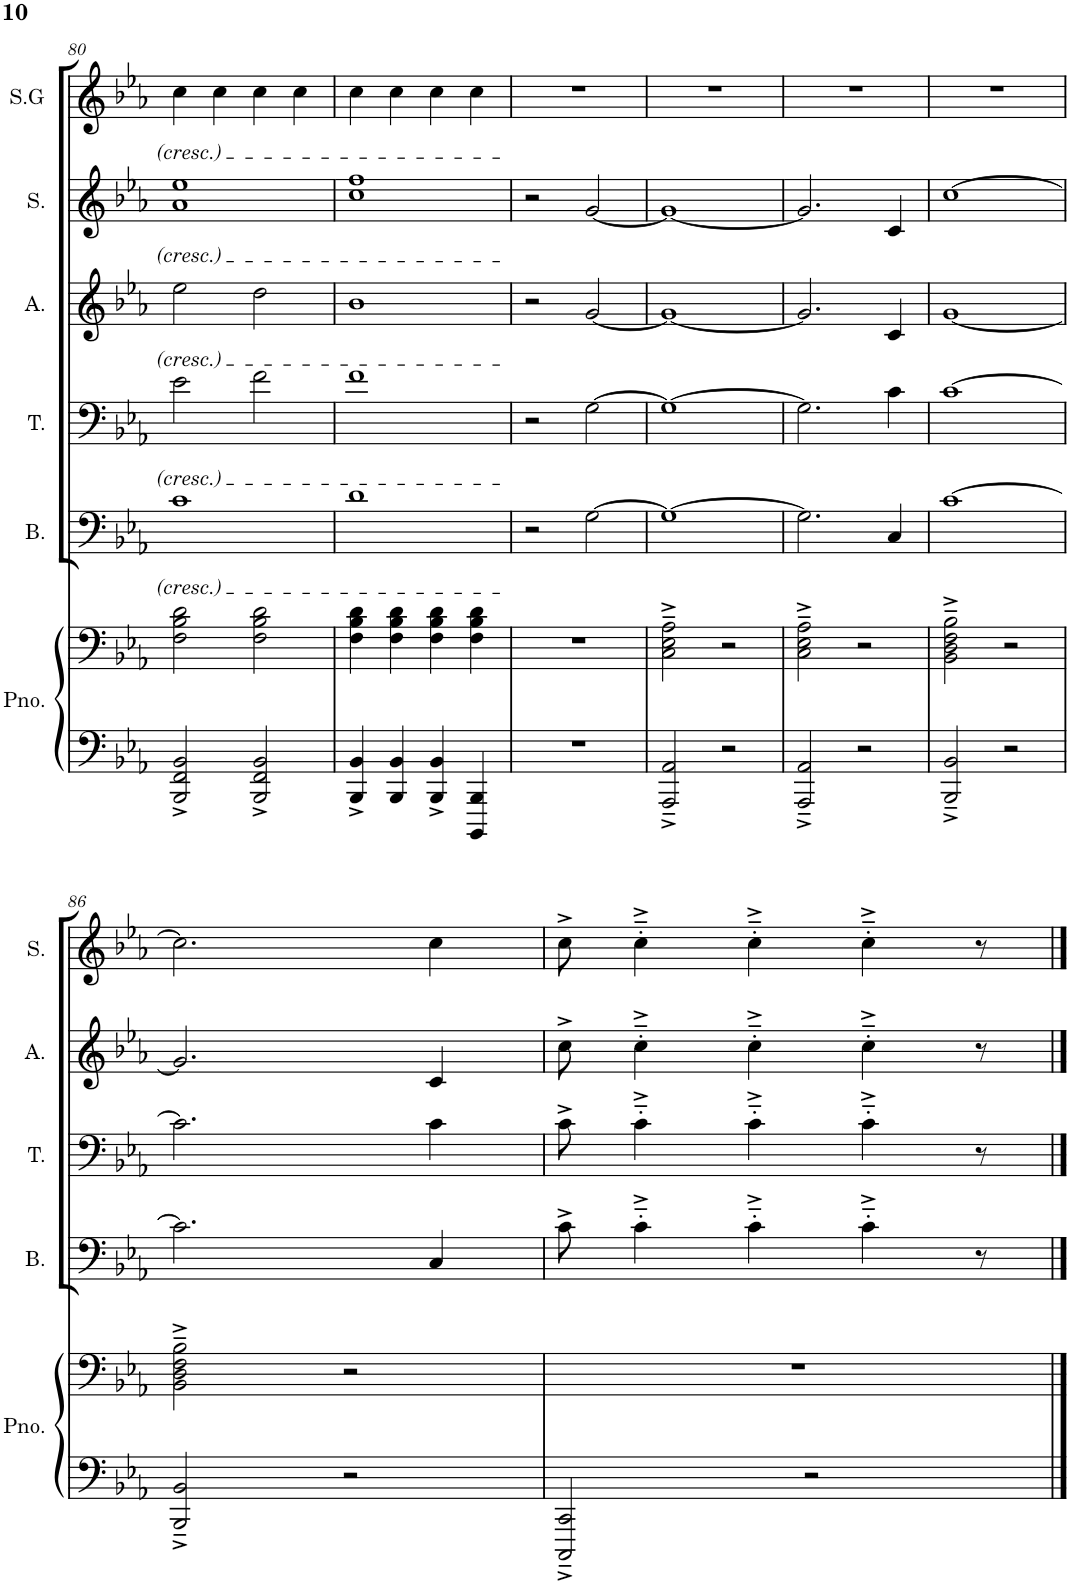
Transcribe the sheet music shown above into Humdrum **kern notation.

**kern	**kern	**kern	**kern	**kern	**kern	**kern
*part6	*part6	*part5	*part4	*part3	*part2	*part1
*staff7	*staff6	*staff5	*staff4	*staff3	*staff2	*staff1
*I"Piano	*	*I"Bass	*I"Tenor	*I"Alto	*I"Soprono	*I"small group
*I'Pno.	*	*I'B.	*I'T.	*I'A.	*I'S.	*I'S.G
!!LO:PB:g=z
*clefF4	*clefF4	*clefF4	*clefF4	*clefG2	*clefG2	*clefG2
*k[b-e-a-]	*k[b-e-a-]	*k[b-e-a-]	*k[b-e-a-]	*k[b-e-a-]	*k[b-e-a-]	*k[b-e-a-]
*M4/4	*M4/4	*M4/4	*M4/4	*M4/4	*M4/4	*M4/4
=80	=80	=80	=80	=80	=80	=80
2BBB-/^ 2FF/^ 2BB-/^	2F\ 2B-\ 2d\	1c	2e-\	2ee-\	1a- 1ee-	4cc\
.	.	.	.	.	.	4cc\
2BBB-/^ 2FF/^ 2BB-/^	2F\ 2B-\ 2d\	.	2f\	2dd\	.	4cc\
.	.	.	.	.	.	4cc\
=81	=81	=81	=81	=81	=81	=81
4BBB-/^ 4BB-/^	4F\ 4B-\ 4d\	1d	1f	1b-	1cc 1ff	4cc\
4BBB-/ 4BB-/	4F\ 4B-\ 4d\	.	.	.	.	4cc\
4BBB-/^ 4BB-/^	4F\ 4B-\ 4d\	.	.	.	.	4cc\
4BBBB-/ 4BBB-/	4F\ 4B-\ 4d\	.	.	.	.	4cc\
=82	=82	=82	=82	=82	=82	=82
1r	1r	2r	2r	2r	2r	1r
.	.	[2G\	[2G\	[2g/	[2g/	.
=83	=83	=83	=83	=83	=83	=83
2AAA-/~^ 2AA-/~^	2C\~^ 2E-\~^ 2A-\~^	1G_	1G_	1g_	1g_	1r
2r	2r	.	.	.	.	.
=84	=84	=84	=84	=84	=84	=84
2AAA-/~^ 2AA-/~^	2C\~^ 2E-\~^ 2A-\~^	2.G\]	2.G\]	2.g/]	2.g/]	1r
2r	2r	.	.	.	.	.
.	.	4C/	4c\	4c/	4c/	.
=85	=85	=85	=85	=85	=85	=85
2BBB-/~^ 2BB-/~^	2BB-\~^ 2D\~^ 2F\~^ 2B-\~^	[1c	[1c	[1g	[1cc	1r
2r	2r	.	.	.	.	.
!!LO:LB:g=z
=86	=86	=86	=86	=86	=86	=86
2BBB-/~^ 2BB-/~^	2BB-\~^ 2D\~^ 2F\~^ 2B-\~^	2.c\]	2.c\]	2.g/]	2.cc\]	1r
2r	2r	.	.	.	.	.
.	.	4C/	4c\	4c/	4cc\	.
=87	=87	=87	=87	=87	=87	=87
2CCC/~^ 2CC/~^	1r	8c^\	8c^\	8cc^\	8cc^\	1r
.	.	4c'~^\	4c'~^\	4cc'~^\	4cc'~^\	.
.	.	4c'~^\	4c'~^\	4cc'~^\	4cc'~^\	.
2r	.	.	.	.	.	.
.	.	4c'~^\	4c'~^\	4cc'~^\	4cc'~^\	.
.	.	8r	8r	8r	8r	.
==	==	==	==	==	==	==
*-	*-	*-	*-	*-	*-	*-
